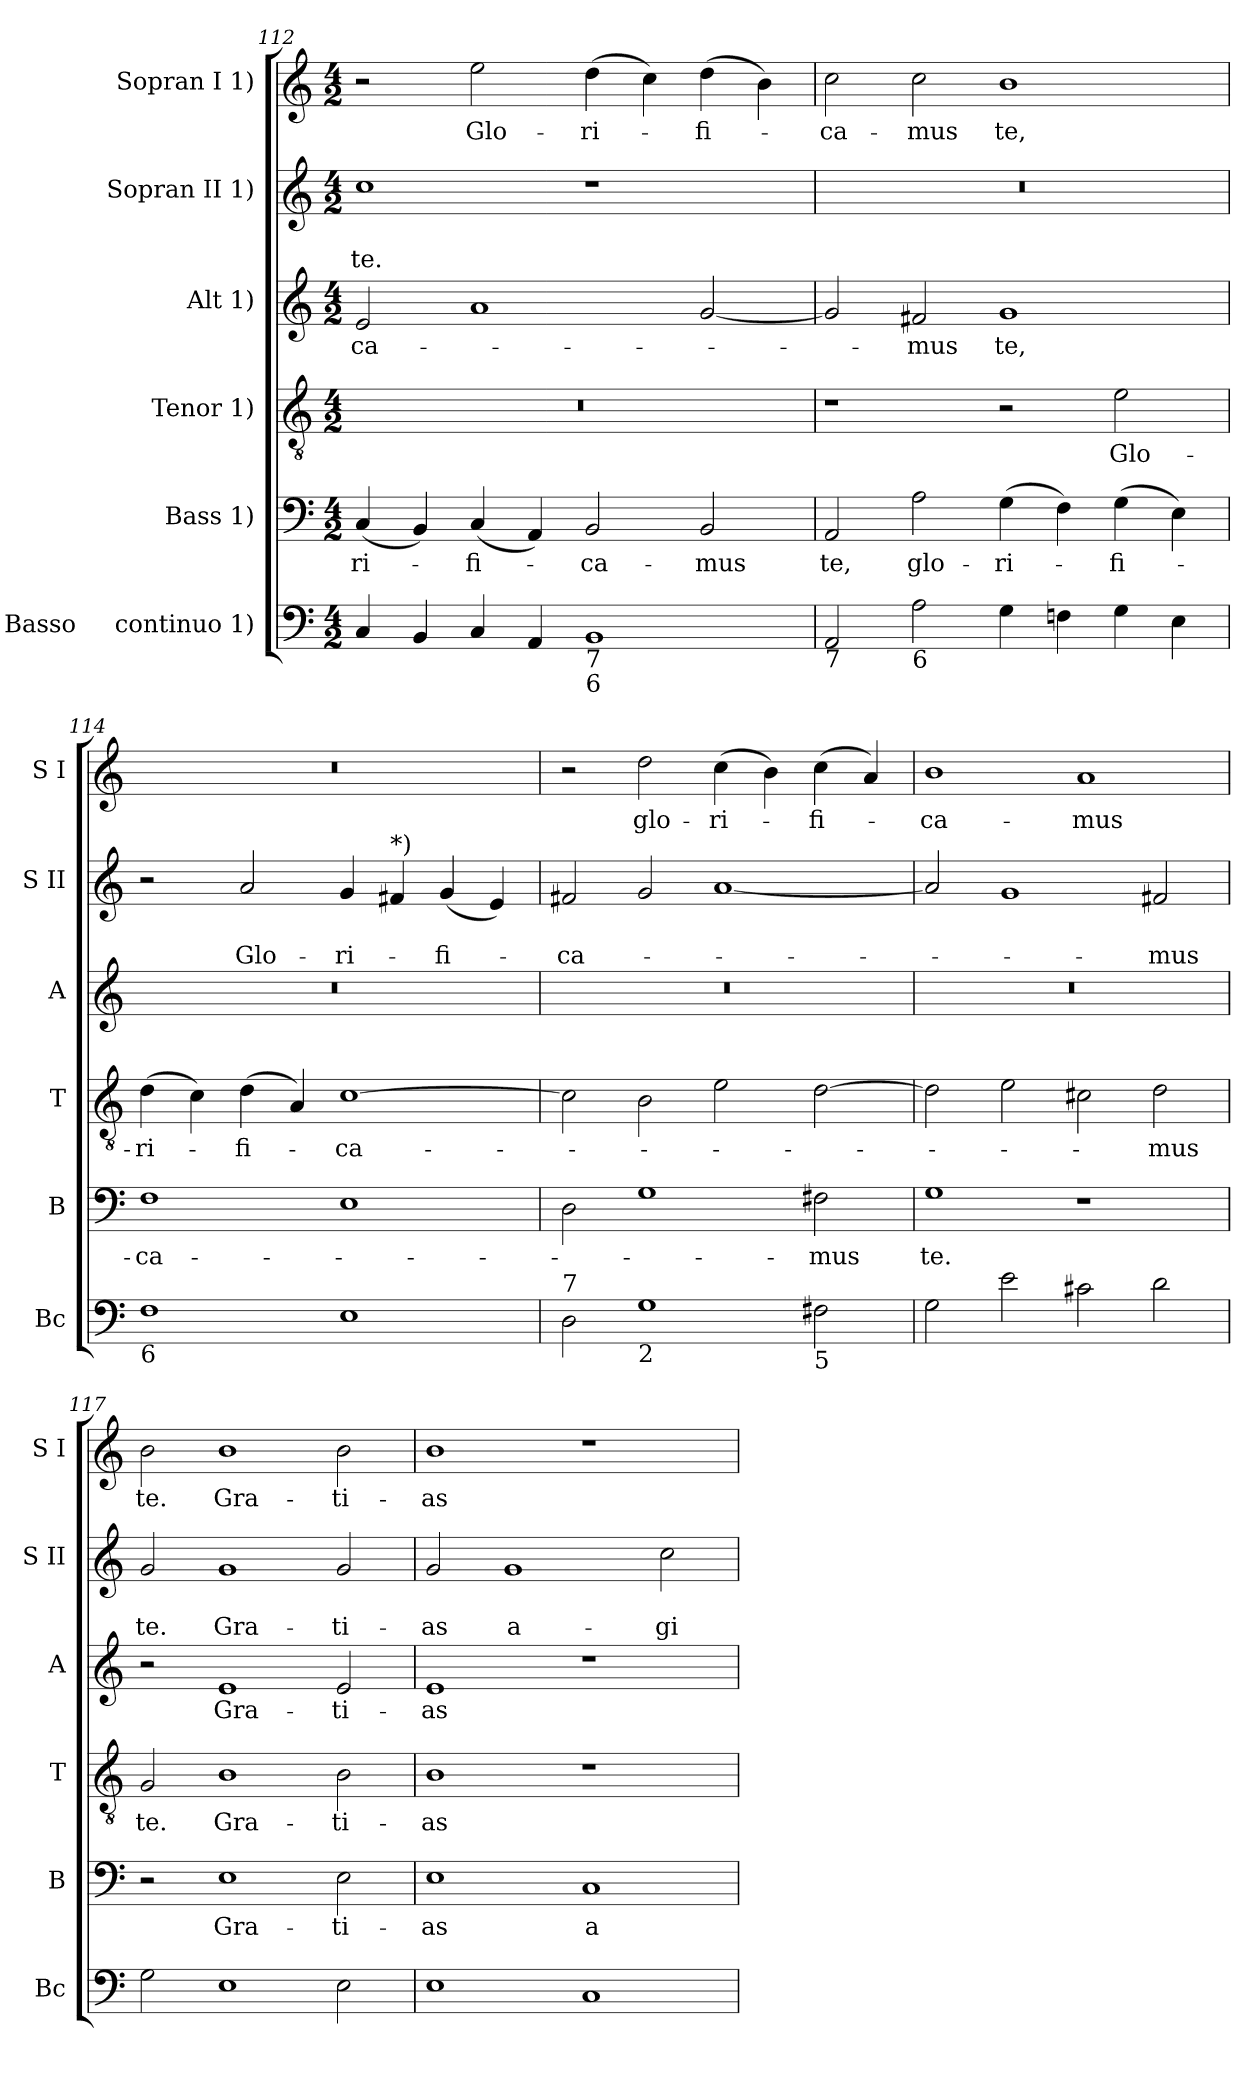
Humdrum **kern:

**kern	**kern	**text	**kern	**text	**kern	**text	**kern	**text	**text	**kern	**text
*part6	*part5	*part5	*part4	*part4	*part3	*part3	*part2	*part2	*part2	*part1	*part1
*staff6	*staff5	*staff5	*staff4	*staff4	*staff3	*staff3	*staff2	*staff2	*staff2	*staff1	*staff1
*I"Basso     continuo 1)	*I"Bass 1)	*	*I"Tenor 1)	*	*I"Alt 1)	*	*I"Sopran II 1)	*	*	*I"Sopran I 1)	*
*I'Bc	*I'B	*	*I'T	*	*I'A	*	*I'S II	*	*	*I'S I	*
!!LO:PB:g=z
*clefF4	*clefF4	*	*clefGv2	*	*clefG2	*	*clefG2	*	*	*clefG2	*
*k[]	*k[]	*	*k[]	*	*k[]	*	*k[]	*	*	*k[]	*
*C:	*C:	*	*C:	*	*C:	*	*C:	*	*	*C:	*
*M4/2	*M4/2	*	*M4/2	*	*M4/2	*	*M4/2	*	*	*M4/2	*
=112	=112	=112	=112	=112	=112	=112	=112	=112	=112	=112	=112
4C/	(4C/	-ri-	0r	.	2e/	-ca-	1cc	.	-te.	2r	.
4BB/	4BB/)	.	.	.	.	.	.	.	.	.	.
4C/	(4C/	-fi-	.	.	1a	.	.	.	.	2ee\	Glo-
4AA/	4AA/)	.	.	.	.	.	.	.	.	.	.
!LO:TX:b:t=7	!	!	!	!	!	!	!	!	!	!	!
!LO:TX:b:t=6	!	!	!	!	!	!	!	!	!	!	!
1BB	2BB/	-ca-	.	.	.	.	1r	.	.	(4dd\	-ri-
.	.	.	.	.	.	.	.	.	.	4cc\)	.
.	2BB/	-mus	.	.	[2g/	.	.	.	.	(4dd\	-fi-
.	.	.	.	.	.	.	.	.	.	4b\)	.
=113	=113	=113	=113	=113	=113	=113	=113	=113	=113	=113	=113
!LO:TX:b:t=7	!	!	!	!	!	!	!	!	!	!	!
2AA/	2AA/	te,	1r	.	2g/]	.	0r	.	.	2cc\	-ca-
!LO:TX:b:t=6	!	!	!	!	!	!	!	!	!	!	!
2A\	2A\	glo-	.	.	2f#X/	-mus	.	.	.	2cc\	-mus
4G\	(4G\	-ri-	2r	.	1g	te,	.	.	.	1b	te,
4Fn\	4F\)	.	.	.	.	.	.	.	.	.	.
4G\	(4G\	-fi-	2e\	Glo-	.	.	.	.	.	.	.
4E\	4E\)	.	.	.	.	.	.	.	.	.	.
=114	=114	=114	=114	=114	=114	=114	=114	=114	=114	=114	=114
!LO:TX:b:t=6	!	!	!	!	!	!	!	!	!	!	!
1F	1F	-ca-	(4d\	-ri-	0r	.	2r	.	.	0r	.
.	.	.	4c\)	.	.	.	.	.	.	.	.
.	.	.	(4d\	-fi-	.	.	2a/	.	Glo-	.	.
.	.	.	4A/)	.	.	.	.	.	.	.	.
1E	1E	.	[1c	-ca-	.	.	4g/	.	-ri-	.	.
!	!	!	!	!	!	!	!LO:TX:a:t=*)	!	!	!	!
.	.	.	.	.	.	.	4f#X/	.	.	.	.
.	.	.	.	.	.	.	(4g/	.	-fi-	.	.
.	.	.	.	.	.	.	4e/)	.	.	.	.
=115	=115	=115	=115	=115	=115	=115	=115	=115	=115	=115	=115
!LO:TX:t=7	!	!	!	!	!	!	!	!	!	!	!
2D\	2D\	.	2c\]	.	0r	.	2f#X/	.	-ca-	2r	.
!LO:TX:b:t=2	!	!	!	!	!	!	!	!	!	!	!
1G	1G	.	2B\	.	.	.	2g/	.	.	2dd\	glo-
.	.	.	2e\	.	.	.	[1a	.	.	(4cc\	-ri-
.	.	.	.	.	.	.	.	.	.	4b\)	.
!LO:TX:b:t=5	!	!	!	!	!	!	!	!	!	!	!
2F#X\	2F#X\	-mus	[2d\	.	.	.	.	.	.	(4cc\	-fi-
.	.	.	.	.	.	.	.	.	.	4a/)	.
=116	=116	=116	=116	=116	=116	=116	=116	=116	=116	=116	=116
2G\	1G	te.	2d\]	.	0r	.	2a/]	.	.	1b	-ca-
2e\	.	.	2e\	.	.	.	1g	.	.	.	.
2c#X\	1r	.	2c#X\	.	.	.	.	.	.	1a	-mus
2d\	.	.	2d\	-mus	.	.	2f#X/	.	-mus	.	.
=117	=117	=117	=117	=117	=117	=117	=117	=117	=117	=117	=117
2G\	2r	.	2G/	te.	2r	.	2g/	.	te.	2b\	te.
1E	1E	Gra-	1B	Gra-	1e	Gra-	1g	.	Gra-	1b	Gra-
2E\	2E\	-ti-	2B\	-ti-	2e/	-ti-	2g/	.	-ti-	2b\	-ti-
!!LO:LB:g=z
=118	=118	=118	=118	=118	=118	=118	=118	=118	=118	=118	=118
1E	1E	-as	1B	-as	1e	-as	2g/	.	-as	1b	-as
.	.	.	.	.	.	.	1g	.	a-	.	.
1C	1C	a-	1r	.	1r	.	.	.	.	1r	.
.	.	.	.	.	.	.	2cc\	.	-gi-	.	.
=	=	=	=	=	=	=	=	=	=	=	=
*-	*-	*-	*-	*-	*-	*-	*-	*-	*-	*-	*-
